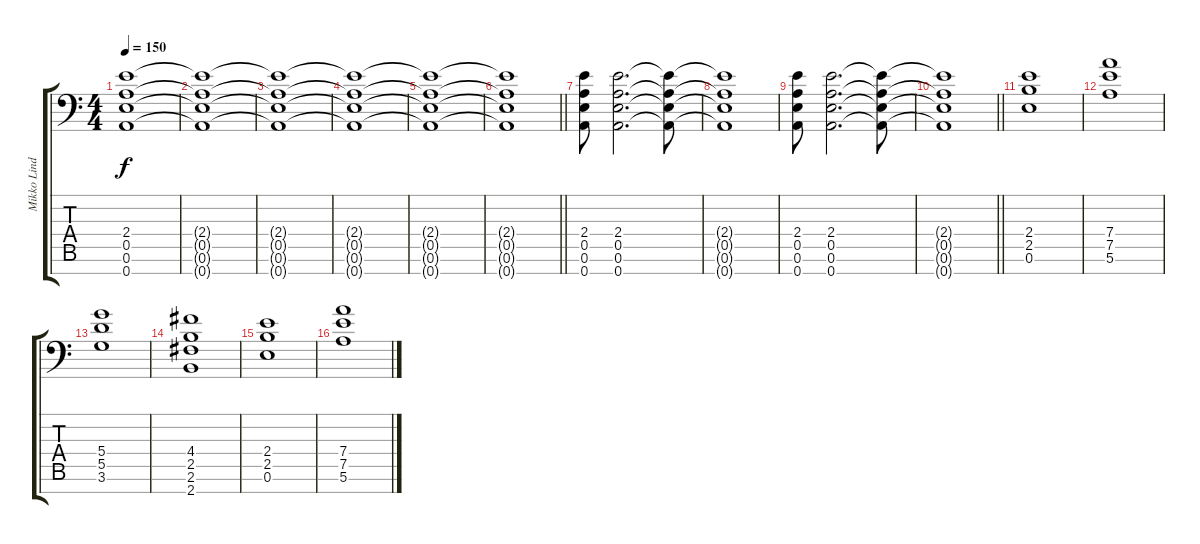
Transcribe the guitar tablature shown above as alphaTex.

\track ("Mikko Lindström" "Mikko Lind") {instrument acousticguitarsteel}
\staff {score tabs}
\tuning (E4 B3 G3 D3 A2 E2 A1) {hide}
\ts (4 4)
\tempo 150
\clef f4
\ks c
(2.4{t} 0.5{t} 0.6{t} 0.7{t}).1{dy f} |
(2.4{t} 0.5{t} 0.6{t} 0.7{t}).1 |
(2.4{t} 0.5{t} 0.6{t} 0.7{t}).1 |
(2.4{t} 0.5{t} 0.6{t} 0.7{t}).1 |
(2.4{t} 0.5{t} 0.6{t} 0.7{t}).1 |
\barLineRight lightlight
(2.4{t} 0.5{t} 0.6{t} 0.7{t}).1 |
(2.4 0.5 0.6 0.7).8 (2.4 0.5 0.6 0.7).2{d} (2.4{t} 0.5{t} 0.6{t} 0.7{t}).8 |
(2.4{t} 0.5{t} 0.6{t} 0.7{t}).1 |
(2.4 0.5 0.6 0.7).8 (2.4 0.5 0.6 0.7).2{d} (2.4{t} 0.5{t} 0.6{t} 0.7{t}).8 |
\barLineRight lightlight
(2.4{t} 0.5{t} 0.6{t} 0.7{t}).1 |
(2.4 2.5 0.6).1 |
(7.4 7.5 5.6).1 |
(5.4 5.5 3.6).1 |
(4.4 2.5 2.6 2.7).1 |
(2.4 2.5 0.6).1 |
(7.4 7.5 5.6).1
